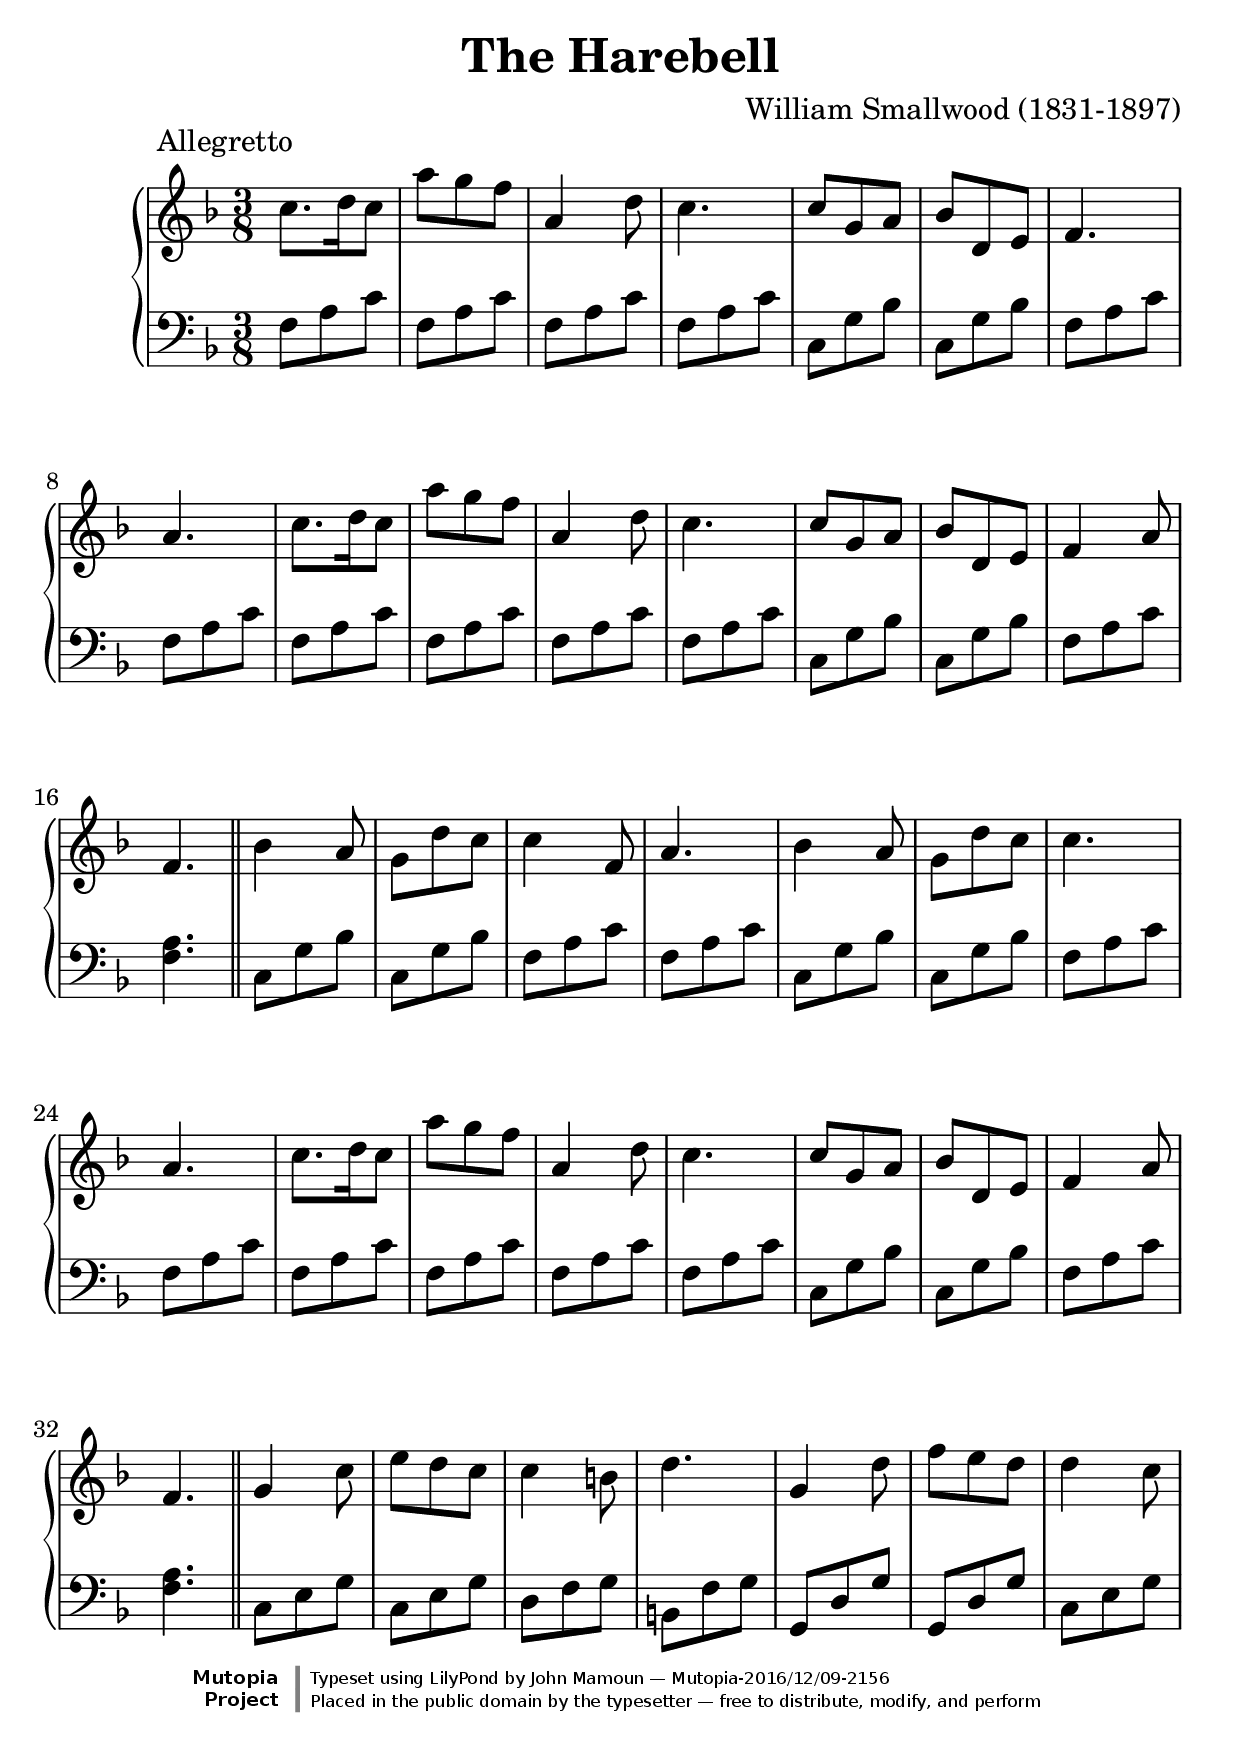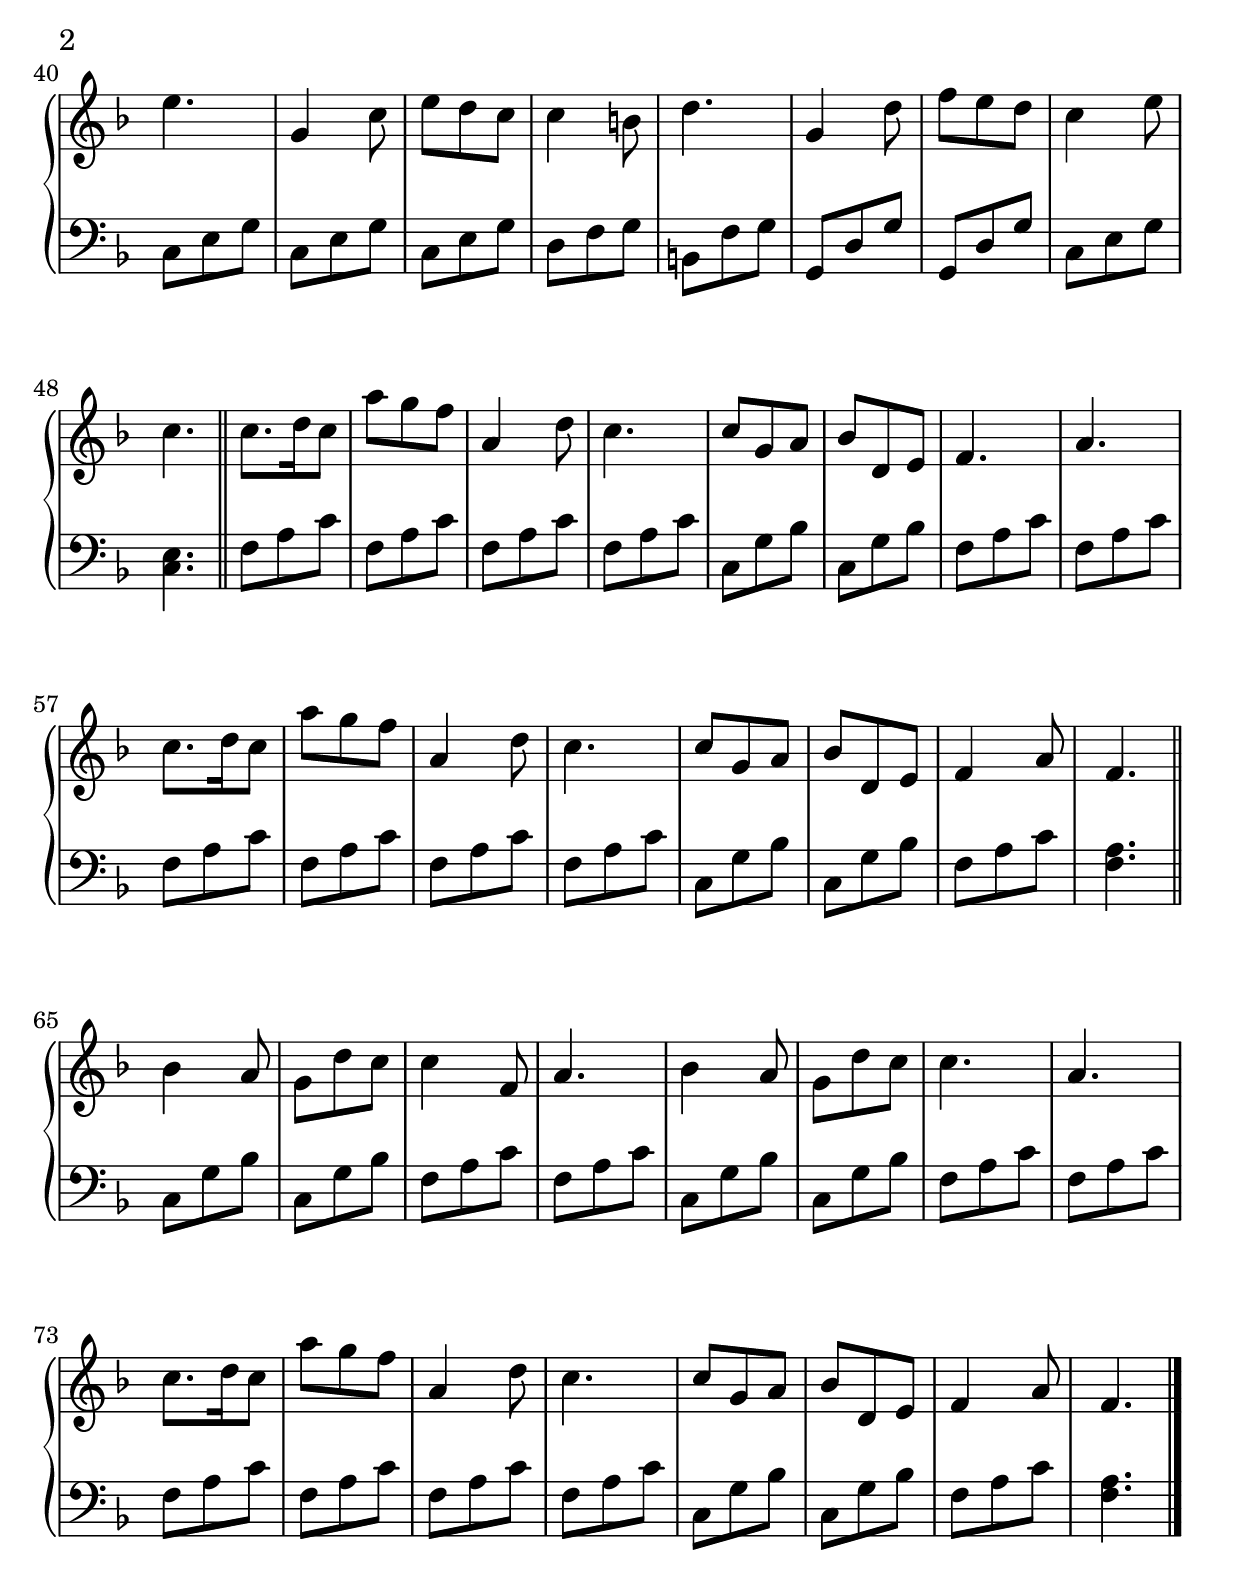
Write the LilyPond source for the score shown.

\header {
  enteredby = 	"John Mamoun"
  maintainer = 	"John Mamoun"
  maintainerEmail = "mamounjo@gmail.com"
  title = 	"The Harebell"
composer =	"William Smallwood (1831-1897)"
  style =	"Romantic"
piece = "            Allegretto"

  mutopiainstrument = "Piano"
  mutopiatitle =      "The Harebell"
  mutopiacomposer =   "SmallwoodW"
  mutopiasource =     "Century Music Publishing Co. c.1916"
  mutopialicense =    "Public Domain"

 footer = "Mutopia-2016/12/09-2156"
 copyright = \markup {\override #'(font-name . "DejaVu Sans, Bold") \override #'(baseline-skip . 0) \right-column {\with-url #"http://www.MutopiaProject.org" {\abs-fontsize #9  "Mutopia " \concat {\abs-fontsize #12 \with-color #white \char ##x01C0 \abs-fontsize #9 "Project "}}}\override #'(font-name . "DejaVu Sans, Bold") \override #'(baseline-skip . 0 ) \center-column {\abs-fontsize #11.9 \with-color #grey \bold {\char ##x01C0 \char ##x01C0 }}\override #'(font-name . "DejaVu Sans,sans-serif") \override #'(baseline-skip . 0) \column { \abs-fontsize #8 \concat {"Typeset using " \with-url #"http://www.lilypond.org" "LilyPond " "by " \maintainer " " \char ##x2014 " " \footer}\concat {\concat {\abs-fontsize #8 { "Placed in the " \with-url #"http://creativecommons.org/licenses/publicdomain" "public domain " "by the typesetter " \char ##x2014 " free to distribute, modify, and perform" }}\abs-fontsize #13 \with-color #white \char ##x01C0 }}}
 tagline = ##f
}
#(set-global-staff-size 26)

\paper {
systems-per-page = 5
max-systems-per-page = 5
 }


\version "2.19.49"

voiceone =  {
  \key f \major
  \time 3/8
  \clef "treble"

  c''8. d''16 c''8    | % bar 1
   a'' g'' f'' 		|		% bar 2			
    a'4 d''8 |    % bar 3
c''4. 		|		% bar 4	

   c''8 g'8 a'8    | % bar 5
  bes'8 d'8 e'8    | % bar 6
	   f'4.    | % bar 7
a'4.|	% bar 8  
 
c''8. d''16 c''8    | % bar 9
   a'' g'' f'' 		|		% bar 10			
    a'4 d''8 |    % bar 11
c''4. 		|		% bar 12	

   c''8 g'8 a'8    | % bar 13
  bes'8 d'8 e'8    | % bar 14
f'4 a'8 | % bar 15
f'4. |  % bar 16

\bar "||" 

bes'4 a'8 | % bar 17
g'8 d''8 c''8 |  % bar 18
c''4 f'8 |  % bar 19
a'4.  % bar 20

bes'4 a'8 |
g'8 d''8 c''8 |
c''4. |
a'4. |  % bar 24

c''8. d''16 c''8    | % bar 25
   a'' g'' f'' 		|		% bar 26			
    a'4 d''8 |    % bar 27
c''4. 		|		% bar 28

   c''8 g'8 a'8    | % bar 29
  bes'8 d'8 e'8    | % bar 30
f'4 a'8 | 
f'4. |
\bar "||"

g'4 c''8 |  % bar 33
e''8 d''8 c''8 |  
c''4 b'8 |
d''4. |  % bar 36

g'4 d''8 |
f''8 e''8 d''8 |
d''4 c''8  |
e''4. |% bar 40

g'4 c''8 |
e''8 d''8 c''8 |
c''4 b'8 |
d''4. | % bar 44

g'4 d''8 |
f''8 e''8 d''8 |
c''4 e''8 |
c''4.  | 

\bar "||"

c''8. d''16 c''8    | % bar 1
   a'' g'' f'' 		|		% bar 2			
    a'4 d''8 |    % bar 3
c''4. 		|		% bar 4	

   c''8 g'8 a'8    | % bar 5
  bes'8 d'8 e'8    | % bar 6
	   f'4.    | % bar 7
a'4.|	% bar 8  
 
c''8. d''16 c''8    | % bar 1
   a'' g'' f'' 		|		% bar 2			
    a'4 d''8 |    % bar 3
c''4. 		|		% bar 4	

   c''8 g'8 a'8    | % bar 5
  bes'8 d'8 e'8    | % bar 6
f'4 a'8 |
f'4. |

\bar "||"

bes'4 a'8 | % bar 17
g'8 d''8 c''8 |  % bar 18
c''4 f'8 |  % bar 19
a'4.  % bar 20

bes'4 a'8 |
g'8 d''8 c''8 |
c''4. |
a'4. |  % bar 24

c''8. d''16 c''8    | % bar 25
   a'' g'' f'' 		|		% bar 26			
    a'4 d''8 |    % bar 27
c''4. 		|		% bar 28

   c''8 g'8 a'8    | % bar 29
  bes'8 d'8 e'8    | % bar 30
f'4 a'8 | 
f'4. |
\bar "|."\bar "|." 

}

 
voicetwo =  {
  \key f \major
  \time 3/8
  \clef "bass"

  f8 a8 c'8 |								% bar 1
f8 a8 c'8 |								% bar 2
f8 a8 c'8 |								% bar 3
f8 a8 c'8 |								% bar 4
c8 g8 bes |								% bar 5
c8 g8 bes |							% bar 6
f8 a8 c'8 |								% bar 7
f8 a8 c'8 |								% bar 8
f8 a8 c'8 |							% bar 9
f8 a8 c'8 |								% bar 10
f8 a8 c'8 |							% bar 11
f8 a8 c'8 |								% bar 12
	

c8 g8 bes |								% bar 13
c8 g8 bes |								% bar 14
f8 a8 c'8 |								% bar 15
<f a>4. |		                     	% bar 16
c8 g8 bes |								% bar 17
c8 g8 bes |							% bar 18
f8 a8 c'8 |								% bar 19
f8 a8 c'8 |	

c8 g8 bes |								% bar 21
c8 g8 bes |							% bar 22
f8 a8 c'8 |								% bar 23
f8 a8 c'8 |	
f8 a8 c'8 |								% bar 25
f8 a8 c'8 |	

f8 a8 c'8 |								% bar 27
f8 a8 c'8 |
c8 g8 bes |								% bar 29
c8 g8 bes |							% bar 30
f8 a8 c'8 |								% bar 31
<f a>4. |	

c8 e8 g8 |  % bar 33
c8 e8 g8 |% bar 34
d8 f8 g8 |% bar 35
b,8 f8 g8 |% bar 36



g,8 d8 g8 |% bar 37
g,8 d8 g8 |% bar 38
c8 e8 g8 |% bar 39
c8 e8 g8 |% bar 40

c8 e8 g8 |% bar 41
c8 e8 g8 |
d8 f8 g8 |
b, f g |% bar 44
g,8 d8 g8 |
g,8 d8 g8 |
c e g |
<c e>4. % bar 48
\bar "||"


f8 a8 c'8 |								% bar 1
f8 a8 c'8 |								% bar 2
f8 a8 c'8 |								% bar 3
f8 a8 c'8 |								% bar 4
c8 g8 bes |								% bar 5
c8 g8 bes |							% bar 6
f8 a8 c'8 |								% bar 7
f8 a8 c'8 |								% bar 8

f8 a8 c'8 |								% bar 1
f8 a8 c'8 |								% bar 2
f8 a8 c'8 |								% bar 3
f8 a8 c'8 |								% bar 4
c8 g8 bes |								% bar 5
c8 g8 bes |							% bar 6
f8 a8 c'8 |								% bar 7
<f a>4.
\bar "||"

c8 g8 bes |								% bar 5
c8 g8 bes |							% bar 6
f8 a8 c'8 |								% bar 7
f8 a8 c'8 |								% bar 8

c8 g8 bes |								% bar 5
c8 g8 bes |							% bar 6
f8 a8 c'8 |								% bar 7
f8 a8 c'8 |								% bar 8

f8 a8 c'8 |								% bar 1
f8 a8 c'8 |								% bar 2
f8 a8 c'8 |								% bar 3
f8 a8 c'8 |								% bar 4
c8 g8 bes |								% bar 5
c8 g8 bes |							% bar 6
f8 a8 c'8 |								% bar 7
<f a>4.
\bar "|."\bar "|." 
}


\score {
   \context GrandStaff << 
    \context Staff = "one" <<
      \voiceone
    >>
    \context Staff = "two" <<
      \voicetwo
    >>
  >> 
 \midi { \tempo 4=100   }
  \layout { }
}
  



